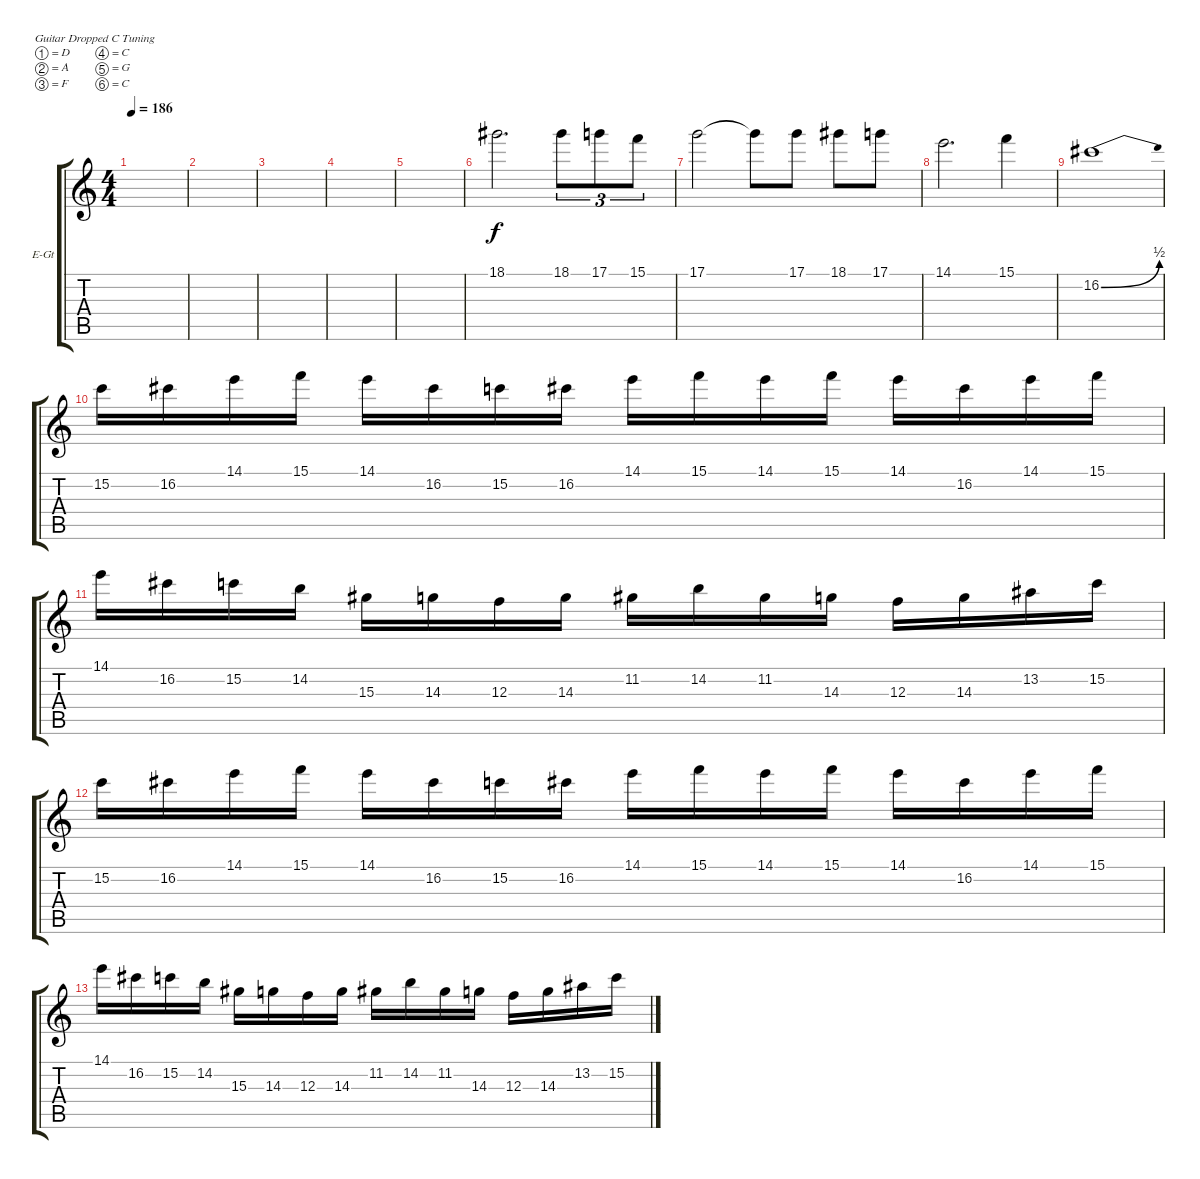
\defaultSystemsLayout 4
\bracketExtendMode groupsimilarinstruments
\firstSystemTrackNameOrientation horizontal
\otherSystemsTrackNameOrientation horizontal
\track ("Electric Guitar" "E-Gt") {instrument distortionguitar}
\staff {score tabs}
\tuning (D4 A3 F3 C3 G2 C2)
\ts (4 4)
\tempo 186
\clef g2
\ks c
|
|
|
|
|
18.1.2{d} 18.1.8{tu (3 2)} 17.1.8{tu (3 2)} 15.1.8{tu (3 2)} |
17.1.2 17.1{t}.8 17.1.8 18.1.8 17.1.8 |
14.1.2{d} 15.1.4 |
16.2{be (bend 0 0 15 2)}.1 |
15.2.16 16.2.16 14.1.16 15.1.16 14.1.16 16.2.16 15.2.16 16.2.16 14.1.16 15.1.16 14.1.16 15.1.16 14.1.16 16.2.16 14.1.16 15.1.16 |
14.1.16 16.2.16 15.2.16 14.2.16 15.3.16 14.3.16 12.3.16 14.3.16 11.2.16 14.2.16 11.2.16 14.3.16 12.3.16 14.3.16 13.2.16 15.2.16 |
15.2.16 16.2.16 14.1.16 15.1.16 14.1.16 16.2.16 15.2.16 16.2.16 14.1.16 15.1.16 14.1.16 15.1.16 14.1.16 16.2.16 14.1.16 15.1.16 |
14.1.16 16.2.16 15.2.16 14.2.16 15.3.16 14.3.16 12.3.16 14.3.16 11.2.16 14.2.16 11.2.16 14.3.16 12.3.16 14.3.16 13.2.16 15.2.16
